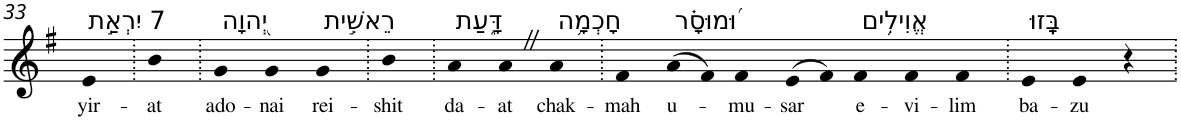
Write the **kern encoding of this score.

**kern	**text
*part1	*part1
*staff1	*staff1
*I"Piano	*
*I'Pno	*
!!LO:PB:g=z
*clefG2	*
*k[f#]	*
*G:	*
=33	=33
!LO:TX:a:t=7 יִרְאַ֣ת	!
!	!LO:LY:b
4e	yir-
=34.	=34.
!	!LO:LY:b
4b	-at
=35.	=35.
!LO:TX:a:t=יְ֭הוָה	!
!	!LO:LY:b
4g	ado-
!	!LO:LY:b
4g	-nai
!LO:TX:a:t=רֵאשִׁ֣ית	!
!	!LO:LY:b
4g	rei-
=36.	=36.
!	!LO:LY:b
4b	-shit
=37.	=37.
!LO:TX:a:t=דָּ֑עַת	!
!	!LO:LY:b
4a	da-
!	!LO:LY:b
4aZ	-at
!LO:TX:a:t=חָכְמָ֥ה	!
!	!LO:LY:b
4a	chak-
=38.	=38.
!	!LO:LY:b
4f#	-mah
!LO:TX:a:t=וּ֝מוּסָ֗ר	!
!	!LO:LY:b
(>8a	u-
8f#)	.
!	!LO:LY:b
4f#	-mu-
!	!LO:LY:b
(>8e	-sar
8f#)	.
!LO:TX:a:t=אֱוִילִ֥ים	!
!	!LO:LY:b
4f#	e-
!	!LO:LY:b
4f#	-vi-
!	!LO:LY:b
4f#	-lim
=39.	=39.
!LO:TX:a:t=בָּֽזוּ	!
!	!LO:LY:b
4e	ba-
!	!LO:LY:b
4e	-zu
4r	.
=.	=.
*-	*-
